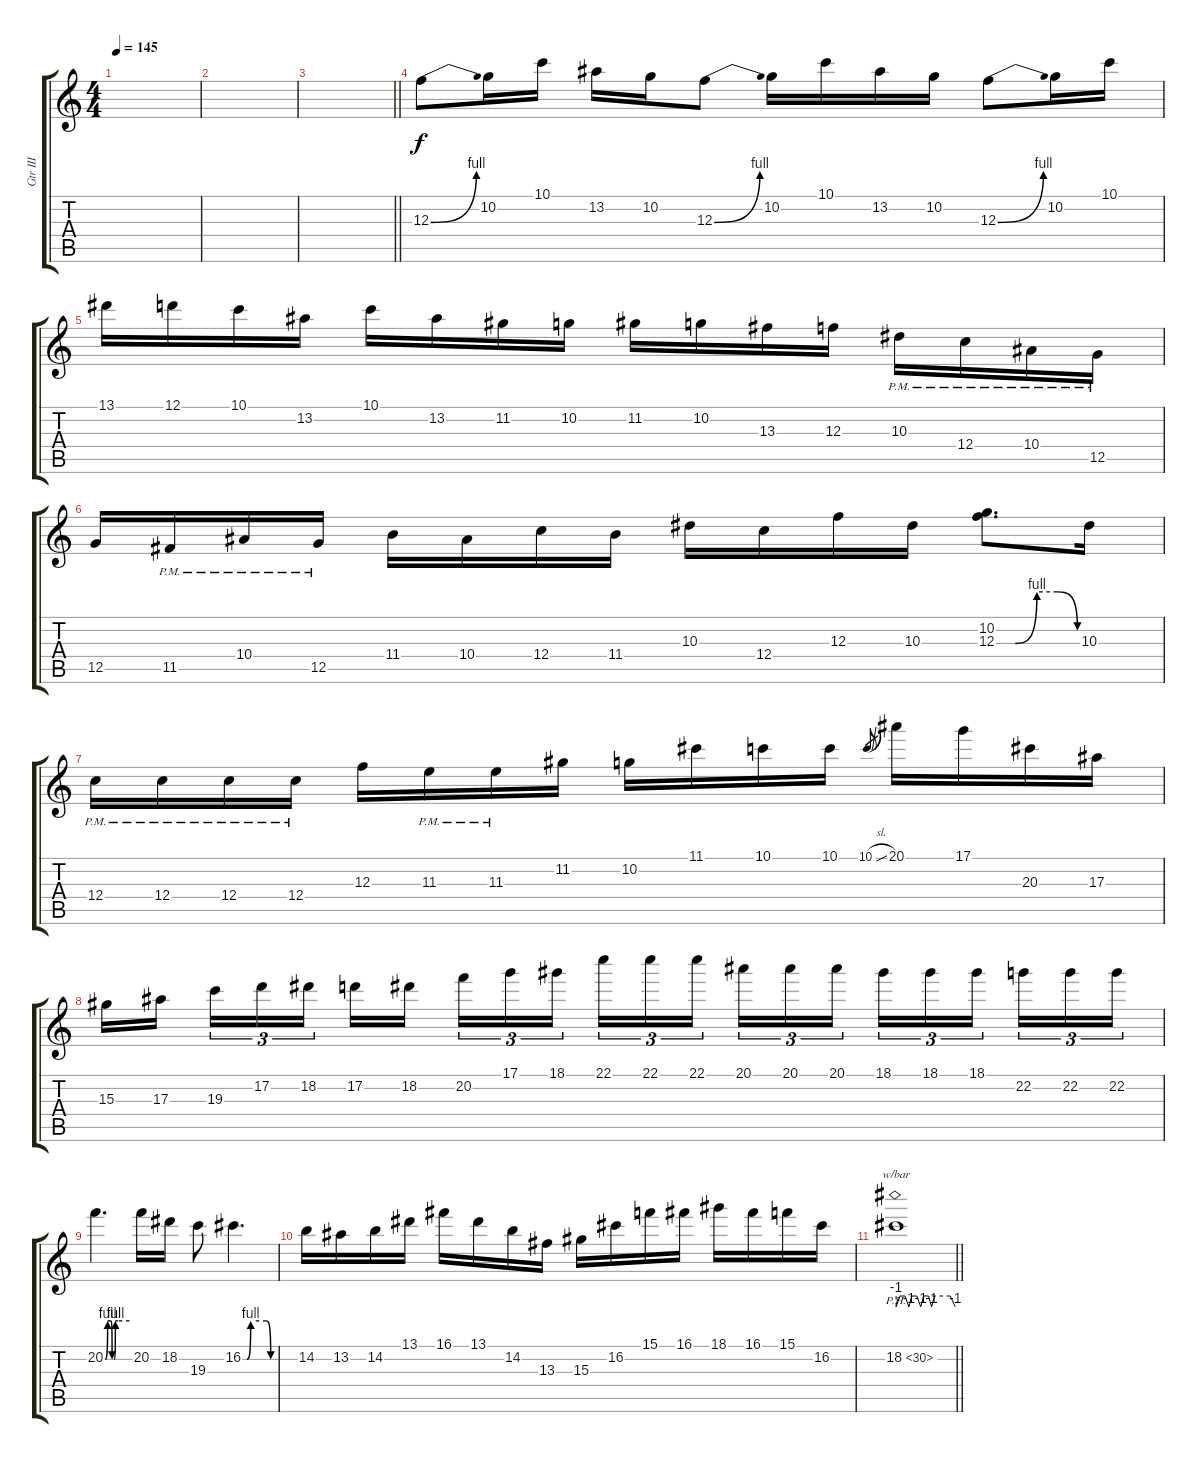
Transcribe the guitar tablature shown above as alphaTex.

\track ("Gtr III" "Gtr III") {instrument distortionguitar}
\staff {score tabs}
\tuning (D4 A3 F3 C3 G2 C2) {hide}
\ts (4 4)
\tempo 145
\clef g2
\ks c
|
|
\barLineRight lightlight
|
12.3{be (bend 0 0 60 4)}.8{balance 8} 10.2.16 10.1.16 13.2.16 10.2.16 12.3{be (bend 0 0 60 4)}.8 10.2.16 10.1.16 13.2.16 10.2.16 12.3{be (bend 0 0 60 4)}.8 10.2.16 10.1.16 |
13.1.16 12.1.16 10.1.16 13.2.16 10.1.16 13.2.16 11.2.16 10.2.16 11.2.16 10.2.16 13.3.16 12.3.16 10.3{pm}.16 12.4{pm}.16 10.4{pm}.16 12.5{pm}.16 |
12.5.16 11.5{pm}.16 10.4{pm}.16 12.5{pm}.16 11.4.16 10.4.16 12.4.16 11.4.16 10.3.16 12.4.16 12.3.16 10.3.16 (10.2 12.3{be (custom 0 0 14 0 30 4 45 4 60 0)}).8{d} 10.3.16 |
12.4{pm}.16 12.4{pm}.16 12.4{pm}.16 12.4{pm}.16 12.3.16 11.3{pm}.16 11.3{pm}.16 11.2.16 10.2.16 11.1.16 10.1.16 10.1.16 10.1{sl}.8{gr} 20.1.16 17.1.16 20.3.16 17.3.16 |
15.3.16 17.3.16{beam splitsecondary} 19.3.16{tu (3 2)} 17.2.16{tu (3 2)} 18.2.16{tu (3 2)} 17.2.16 18.2.16{beam splitsecondary} 20.2.16{tu (3 2)} 17.1.16{tu (3 2)} 18.1.16{tu (3 2)} 22.1.16{tu (3 2)} 22.1.16{tu (3 2)} 22.1.16{tu (3 2) beam splitsecondary} 20.1.16{tu (3 2)} 20.1.16{tu (3 2)} 20.1.16{tu (3 2)} 18.1.16{tu (3 2)} 18.1.16{tu (3 2)} 18.1.16{tu (3 2) beam splitsecondary} 22.2.16{tu (3 2)} 22.2.16{tu (3 2)} 22.2.16{tu (3 2)} |
20.2{be (custom 0 0 6 4 14 4 17 0 22 0 25 4 31 4 60 4)}.4{d} 20.2.16 18.2.16 19.3.8 16.2{be (custom 0 0 8 0 15 4 45 4 53 0 58 0 60 0)}.4{d} |
14.2.16 13.2.16 14.2.16 13.1.16 16.1.16 13.1.16 14.2.16 13.3.16 15.3.16 16.2.16 15.1.16 16.1.16 18.1.16 16.1.16 15.1.16 16.2.16 |
\barLineRight lightlight
18.2{ph 12}.1{tbe (custom default 0 -4 4 0 9 0 13 -4 16 0 21 0 25 -4 28 0 33 0 36 -4 39 0 55 0 60 -4)}
